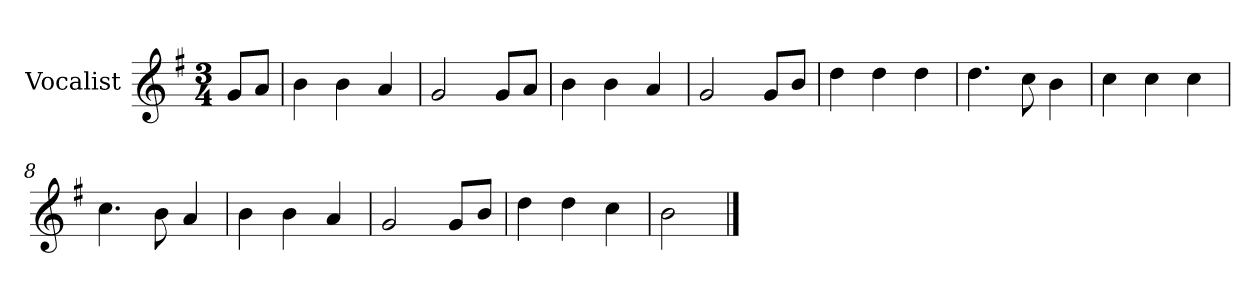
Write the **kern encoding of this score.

**kern
*part1
*staff1
*I"Vocalist
*k[f#]
*G:
*M3/4
=
8gL
8aJ
=1
4b
4b
4a
=2
2g
8gL
8aJ
=3
4b
4b
4a
=4
2g
8gL
8bJ
=5
4dd
4dd
4dd
=6
4.dd
8cc
4b
=7
4cc
4cc
4cc
=8
4.cc
8b
4a
=9
4b
4b
4a
=10
2g
8gL
8bJ
=11
4dd
4dd
4cc
=12
2b
==
*-
